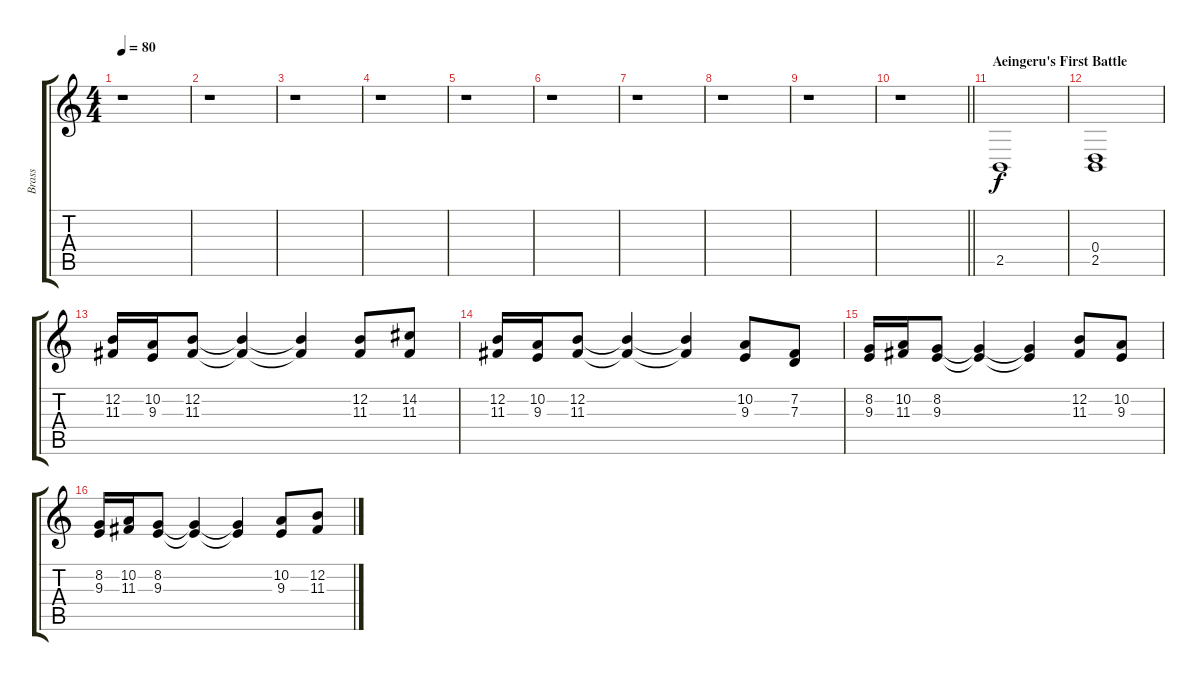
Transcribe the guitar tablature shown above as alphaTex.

\track ("Brass" "Brass") {instrument brasssection}
\staff {score tabs}
\tuning (E4 B3 G3 D3 A2 E2) {hide}
\ts (4 4)
\tempo 80
\clef g2
\ks c
r.1{dy f} |
r.1 |
r.1 |
r.1 |
r.1 |
r.1 |
r.1 |
r.1 |
r.1 |
\barLineRight lightlight
r.1 |
\section ("" "Aeingeru's First Battle")
2.5.1{volume 16} |
(0.4 2.5).1 |
(12.2 11.3).16 (10.2 9.3).16 (12.2 11.3).8 (12.2{t} 11.3{t}).4 (12.2{t} 11.3{t}).4 (12.2 11.3).8 (14.2 11.3).8 |
(12.2 11.3).16 (10.2 9.3).16 (12.2 11.3).8 (12.2{t} 11.3{t}).4 (12.2{t} 11.3{t}).4 (10.2 9.3).8 (7.2 7.3).8 |
(8.2 9.3).16 (10.2 11.3).16 (8.2 9.3).8 (8.2{t} 9.3{t}).4 (8.2{t} 9.3{t}).4 (12.2 11.3).8 (10.2 9.3).8 |
(8.2 9.3).16 (10.2 11.3).16 (8.2 9.3).8 (8.2{t} 9.3{t}).4 (8.2{t} 9.3{t}).4 (10.2 9.3).8 (12.2 11.3).8
